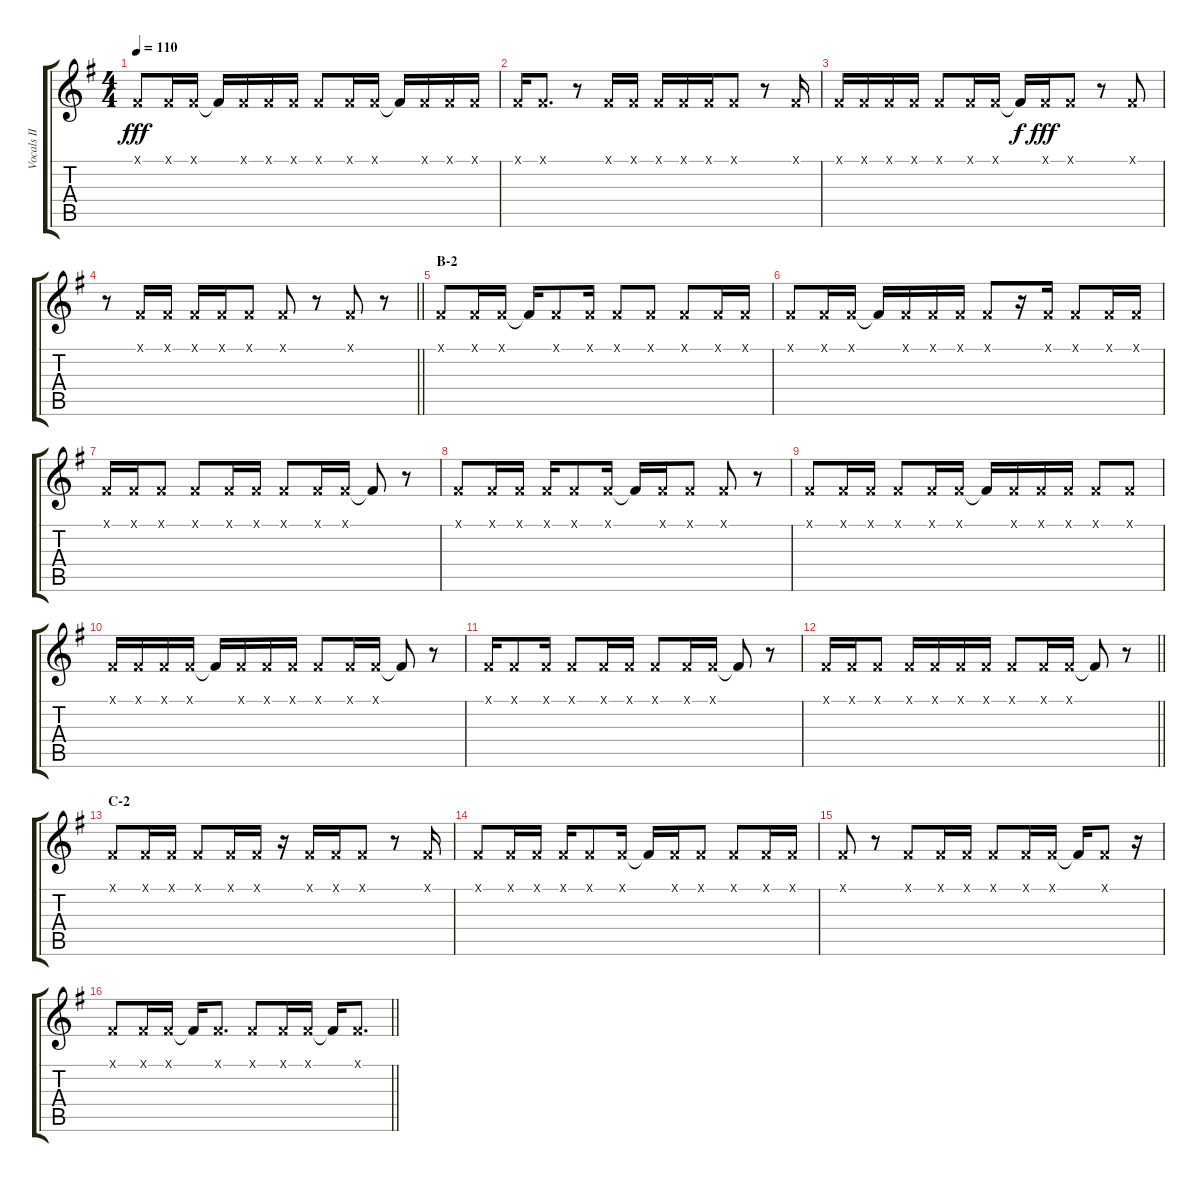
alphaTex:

\track ("Vocals II" "Vocals II") {instrument voiceoohs}
\staff {score tabs}
\tuning (E4 B3 G3 D3 A2 E2) {hide}
\ts (4 4)
\tempo 110
\clef g2
\ks g
2.1{x}.8{dy fff} 2.1{x}.16 2.1{x}.16 2.1{t}.16 2.1{x}.16 2.1{x}.16 2.1{x}.16 2.1{x}.8 2.1{x}.16 2.1{x}.16 2.1{t}.16 2.1{x}.16 2.1{x}.16 2.1{x}.16 |
2.1{x}.16 2.1{x}.8{d} r.8 2.1{x}.16 2.1{x}.16 2.1{x}.16 2.1{x}.16 2.1{x}.16 2.1{x}.8 r.8 2.1{x}.16 |
2.1{x}.16 2.1{x}.16 2.1{x}.16 2.1{x}.16 2.1{x}.8 2.1{x}.16 2.1{x}.16 2.1{t}.16{dy f} 2.1{x}.16{dy fff} 2.1{x}.8 r.8 2.1{x}.8 |
\barLineRight lightlight
r.8 2.1{x}.16 2.1{x}.16 2.1{x}.16 2.1{x}.16 2.1{x}.8 2.1{x}.8 r.8 2.1{x}.8 r.8 |
\section ("" "B-2")
2.1{x}.8 2.1{x}.16 2.1{x}.16 2.1{t}.16 2.1{x}.8 2.1{x}.16 2.1{x}.8 2.1{x}.8 2.1{x}.8 2.1{x}.16 2.1{x}.16 |
2.1{x}.8 2.1{x}.16 2.1{x}.16 2.1{t}.16 2.1{x}.16 2.1{x}.16 2.1{x}.16 2.1{x}.8 r.16 2.1{x}.16 2.1{x}.8 2.1{x}.16 2.1{x}.16 |
2.1{x}.16 2.1{x}.16 2.1{x}.8 2.1{x}.8 2.1{x}.16 2.1{x}.16 2.1{x}.8 2.1{x}.16 2.1{x}.16 2.1{t}.8 r.8 |
2.1{x}.8 2.1{x}.16 2.1{x}.16 2.1{x}.16 2.1{x}.8 2.1{x}.16 2.1{t}.16 2.1{x}.16 2.1{x}.8 2.1{x}.8 r.8 |
2.1{x}.8 2.1{x}.16 2.1{x}.16 2.1{x}.8 2.1{x}.16 2.1{x}.16 2.1{t}.16 2.1{x}.16 2.1{x}.16 2.1{x}.16 2.1{x}.8 2.1{x}.8 |
2.1{x}.16 2.1{x}.16 2.1{x}.16 2.1{x}.16 2.1{t}.16 2.1{x}.16 2.1{x}.16 2.1{x}.16 2.1{x}.8 2.1{x}.16 2.1{x}.16 2.1{t}.8 r.8 |
2.1{x}.16 2.1{x}.8 2.1{x}.16 2.1{x}.8 2.1{x}.16 2.1{x}.16 2.1{x}.8 2.1{x}.16 2.1{x}.16 2.1{t}.8 r.8 |
\barLineRight lightlight
2.1{x}.16 2.1{x}.16 2.1{x}.8 2.1{x}.16 2.1{x}.16 2.1{x}.16 2.1{x}.16 2.1{x}.8 2.1{x}.16 2.1{x}.16 2.1{t}.8 r.8 |
\section ("" "C-2")
2.1{x}.8 2.1{x}.16 2.1{x}.16 2.1{x}.8 2.1{x}.16 2.1{x}.16 r.16 2.1{x}.16 2.1{x}.16 2.1{x}.8 r.8 2.1{x}.16 |
2.1{x}.8 2.1{x}.16 2.1{x}.16 2.1{x}.16 2.1{x}.8 2.1{x}.16 2.1{t}.16 2.1{x}.16 2.1{x}.8 2.1{x}.8 2.1{x}.16 2.1{x}.16 |
2.1{x}.8 r.8 2.1{x}.8 2.1{x}.16 2.1{x}.16 2.1{x}.8 2.1{x}.16 2.1{x}.16 2.1{t}.16 2.1{x}.8 r.16 |
\barLineRight lightlight
2.1{x}.8 2.1{x}.16 2.1{x}.16 2.1{t}.16 2.1{x}.8{d} 2.1{x}.8 2.1{x}.16 2.1{x}.16 2.1{t}.16 2.1{x}.8{d}
